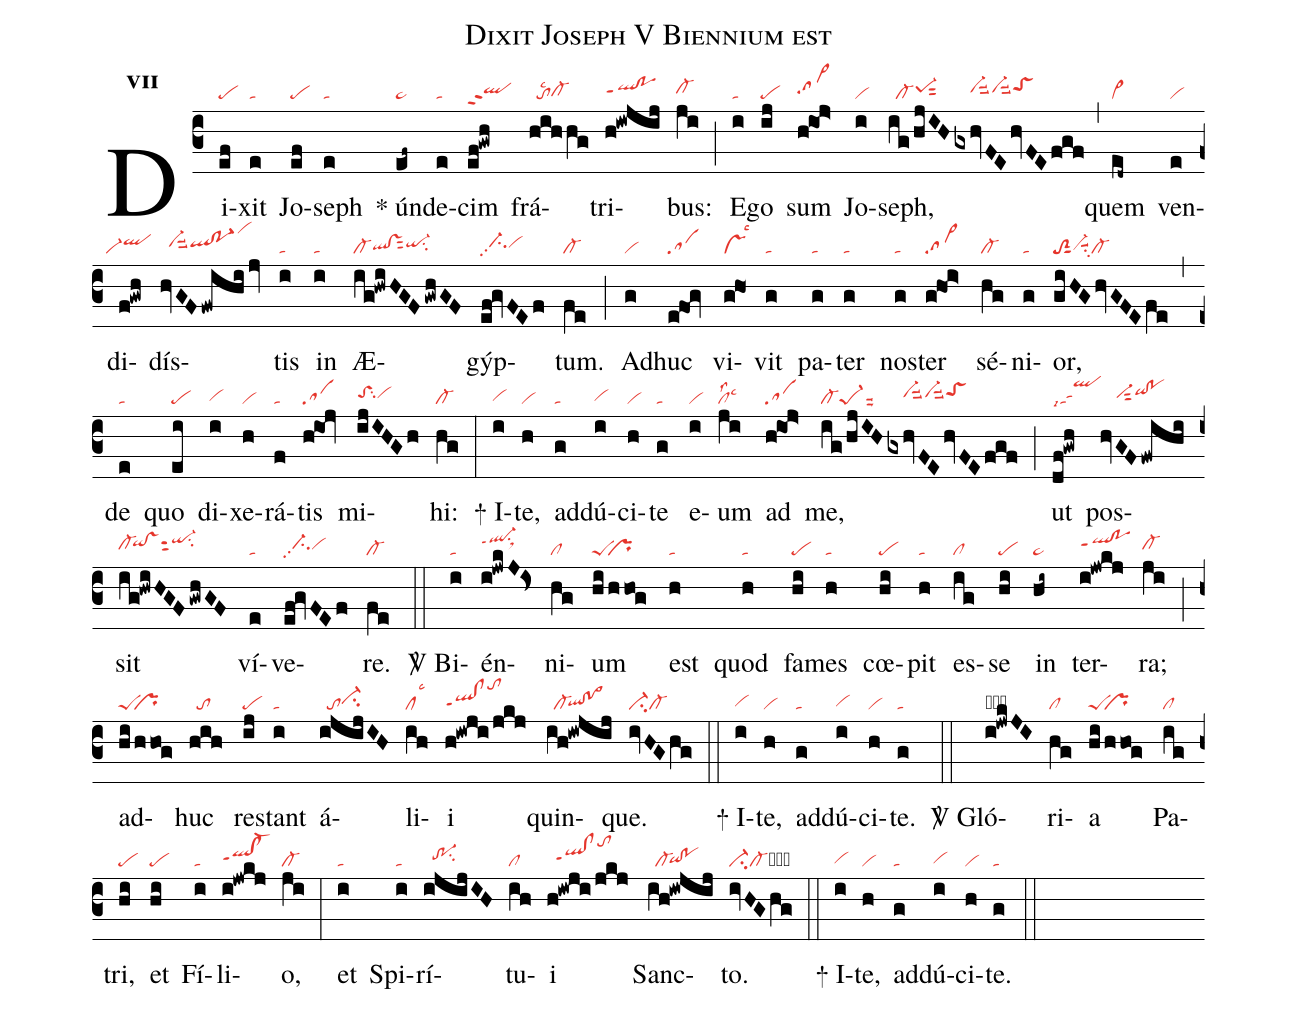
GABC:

name:Dixit Joseph V Biennium est;
office-part:re;
mode:7;
nabc-lines:1;
%%
initial-style: 1;
name: Dixit Joseph undecim;
mode: 7;
office-part: Responsorium;
annotation: Resp.;
annotation: vii;
nabc-lines:1;
%%
(c3) Di(ef|pe)xit(e|ta) Jo(ef|pe)seph(e|ta) <sp>*</sp> ún(ef~|ta>)de(e|ta)cim(ef!gwh|qlhhppt2) frá(hihhg|//tolsc2cl-hg)tri(h!iwjij|qlhh!pohhppt1)bus:(ji|cl-hh) (;) E(i|ta)go(ij|pe) sum(h!io!j>|sa>hh) Jo(i|vi)seph,(ig/hjIH|//cl-pe-1hhsut2|gxhvFEhvFEfgf|////vi-hhsuu2vi-hhsuu2toShi) (,) quem(ed~|vi>) ven(e|vi)di(f!gwh|```vi-qlhi)dís(hvGF/fwihi/jv|//vi-hhsuu2qlhh!po-1hhvihm)tis(i|ta) in(i|ta) Æ(ig!hwiHGF/gwhGF|cl-qlhg!vshgsut2qi-hhsu2)gýp(ef!gvFEf|//ci-hhpp2vihh)tum.(fe|cl-) (;) Ad(g|vi)huc(e!fog|sa) vi(ghO1|vslsc3)vit(g|ta) pa(g|ta)ter(g|ta) nos(g|ta)ter(g!ho!i>|sa>) sé(hg|cl-)ni(g|ta)or,(giHGhvGFEfe|toS2sut1vi-hgsuu1su2cl-) (,) de(e|ta) quo(ei|pe) di(i|vihg)xe(h|vi)rá(f|ta)tis(h!ioj|sa) mi(ijIHGh|toShhsu2vihh)hi:(hg|cl-) (:)
<sp>+</sp> I(i|vihg)te,(h|vi) ad(g|ta)dú(i|vihg)ci(h|vi)te(g|ta) e(i|vi)um(ji|cllss2lsc3) ad(h!io!j>|sa) me,(ig/hjIH|cl-pe-1suu2|gxhvFEhvFEfgf|////vi-hhsuu2vi-hhsuu2toShi) (;) ut(df!gwh|talsi7tahhqlhl) pos(hvGF/fwihi|////vi-hhsut2qihi!pohi)sit(ig!hwiHGF/gwhGF|cl-hh`qihi!vshisut2qi-hjsu2) ví(e|ta)ve(ef!gvFEf|//ci-hhpp2vihh)re.(fe|cl-) (::)

<sp>V/</sp> Bi(i|ta)én(i!jwkJ!Is>|ql-hjppt1su1sux1)ni(hg|cl)um(hi/hhog|peS``pr) est(h|ta) quod(h|ta) fa(hi|pe)mes(h|ta) cœ(hi|pe)pit(h|ta) es(ig|cl)se(hi|pe) in(hi~|ta>) ter(i!jwkj|qlhi!pohippt1)ra;(ji|cl-hh) (;) ad(hi/hhog|peS``pr)huc(hih|//to) res(ij|pe)tant(i|ta) á(ijijIH|//toci-hh)li(ih|cllsc3)i(h!iwji/jkj|qlhg!clhgppt1tohm) quin(ih!iwjij|//cl-`qlhg!po>hg)que.(ivHGhg|ci-cl-) (::)
<sp>+</sp> I(i|vihg)te,(h|vi) ad(g|ta)dú(i|vihg)ci(h|vi)te.(g|ta) (::)

<sp>V/</sp> Gló(i!jwkJI|obql-hhppt1su2)ri(hg|cl)a(hi/hhog|peS``pr) Pa(ig|cl)tri,(hi|pe) et(hi|pe) Fí(i|ta)li(i!jwkj|qlhh!cl-hhppt1)o,(ji|cl-) (:) et(i|ta) Spi(i|ta)rí(ijijIH|//tr-1hhsu2)tu(ih|cl)i(h!iwji/jkj|//qlhh!clhhppt1tohm) Sanc(ih!iwjij|//cl-`qihg!pohg)to.(ivHGhg|ci-cl-cb) (::)
<sp>+</sp> I(i|vihg)te,(h|vi) ad(g|ta)dú(i|vihg)ci(h|vi)te.(g|ta) (::)
